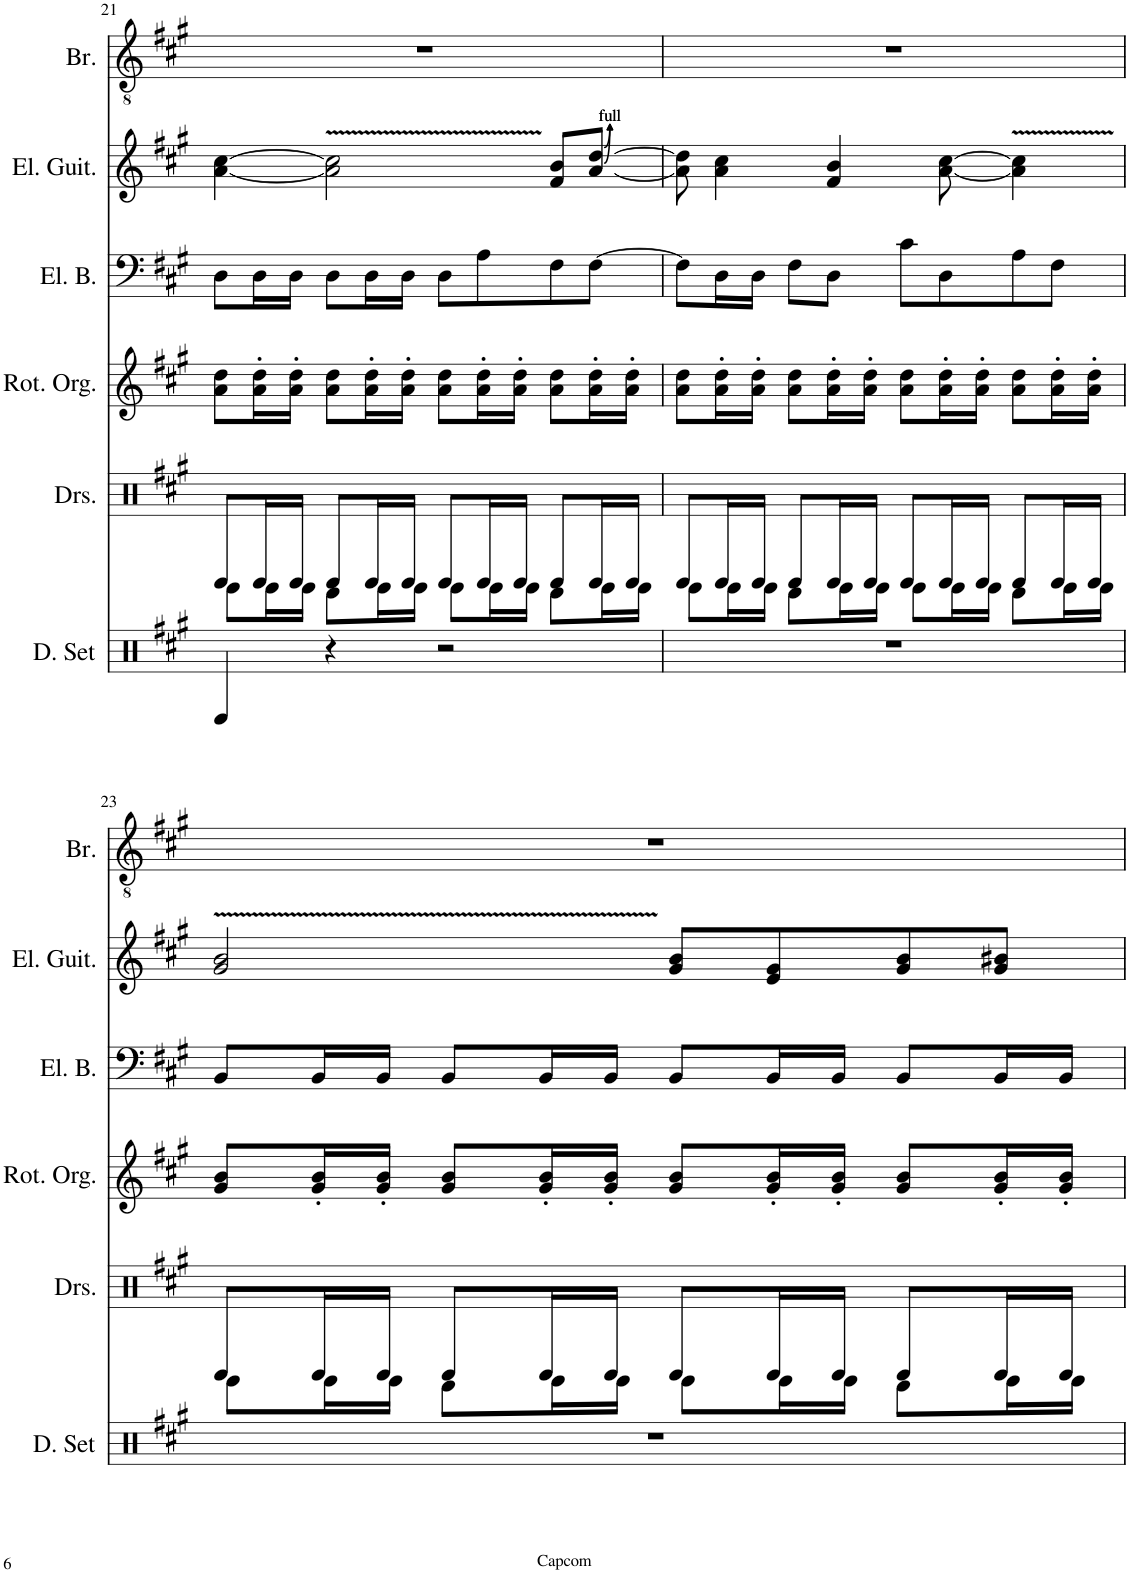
**kern	**kern	**kern	**kern	**kern	**kern
*part6	*part5	*part4	*part3	*part2	*part1
*staff6	*staff5	*staff4	*staff3	*staff2	*staff1
*I"ドラムセット	*I"ドラムセット	*I"ロータリーオルガン	*I"エレキベース	*I"エレキギター	*I"金管楽器
!!LO:PB:g=z
*clefX	*clefX	*clefG2	*clefF4	*clefG2	*clefGv2
*	*	*	*Trd7c12	*	*
*k[f#c#g#]	*k[f#c#g#]	*k[f#c#g#]	*k[f#c#g#]	*k[f#c#g#]	*k[f#c#g#]
*M4/4	*M4/4	*M4/4	*M4/4	*M4/4	*M4/4
=21	=21	=21	=21	=21	=21
*	*^	*	*	*	*
4Cn/	8FFn/L	8EE\L	8a\ 8dd\L	8D\L	[4a\ [4cc#\	1r
.	16FF/L	16EE\L	16a\' 16dd\'L	16D\L	.	.
.	16FF/JJ	16EE\JJ	16a\' 16dd\'JJ	16D\JJ	.	.
4r	8FF/L	8DD\L	8a\ 8dd\L	8D\L	2a\] 2cc#\]	.
.	16FF/L	16EE\L	16a\' 16dd\'L	16D\L	.	.
.	16FF/JJ	16EE\JJ	16a\' 16dd\'JJ	16D\JJ	.	.
2r	8FF/L	8EE\L	8a\ 8dd\L	8D\L	.	.
.	16FF/L	16EE\L	16a\' 16dd\'L	8A\	.	.
.	16FF/JJ	16EE\JJ	16a\' 16dd\'JJ	.	.	.
.	8FF/L	8DD\L	8a\ 8dd\L	8F#\	8f#/ 8b/L	.
.	16FF/L	16EE\L	16a\' 16dd\'L	[8F#\J	[8a/ [8dd/J	.
.	16FF/JJ	16EE\JJ	16a\' 16dd\'JJ	.	.	.
=22	=22	=22	=22	=22	=22	=22
1r	8FFn/L	8EE\L	8a\ 8dd\L	8F#\L]	8a\] 8dd\]	1r
.	16FF/L	16EE\L	16a\' 16dd\'L	16D\L	4a\ 4cc#\	.
.	16FF/JJ	16EE\JJ	16a\' 16dd\'JJ	16D\JJ	.	.
.	8FF/L	8DD\L	8a\ 8dd\L	8F#\L	.	.
.	16FF/L	16EE\L	16a\' 16dd\'L	8D\J	4f#/ 4b/	.
.	16FF/JJ	16EE\JJ	16a\' 16dd\'JJ	.	.	.
.	8FF/L	8EE\L	8a\ 8dd\L	8c#\L	.	.
.	16FF/L	16EE\L	16a\' 16dd\'L	8D\	[8a\ [8cc#\	.
.	16FF/JJ	16EE\JJ	16a\' 16dd\'JJ	.	.	.
.	8FF/L	8DD\L	8a\ 8dd\L	8A\	4a\] 4cc#\]	.
.	16FF/L	16EE\L	16a\' 16dd\'L	8F#\J	.	.
.	16FF/JJ	16EE\JJ	16a\' 16dd\'JJ	.	.	.
!!LO:LB:g=z
=23	=23	=23	=23	=23	=23	=23
1r	8FFn/L	8EE\L	8g#/ 8b/L	8BB/L	2g#/ 2b/	1r
.	16FF/L	16EE\L	16g#/' 16b/'L	16BB/L	.	.
.	16FF/JJ	16EE\JJ	16g#/' 16b/'JJ	16BB/JJ	.	.
.	8FF/L	8DD\L	8g#/ 8b/L	8BB/L	.	.
.	16FF/L	16EE\L	16g#/' 16b/'L	16BB/L	.	.
.	16FF/JJ	16EE\JJ	16g#/' 16b/'JJ	16BB/JJ	.	.
.	8FF/L	8EE\L	8g#/ 8b/L	8BB/L	8g#/ 8b/L	.
.	16FF/L	16EE\L	16g#/' 16b/'L	16BB/L	8e/ 8g#/	.
.	16FF/JJ	16EE\JJ	16g#/' 16b/'JJ	16BB/JJ	.	.
.	8FF/L	8DD\L	8g#/ 8b/L	8BB/L	8g#/ 8b/	.
.	16FF/L	16EE\L	16g#/' 16b/'L	16BB/L	8g#/ 8b#X/J	.
.	16FF/JJ	16EE\JJ	16g#/' 16b/'JJ	16BB/JJ	.	.
*	*v	*v	*	*	*	*
=	=	=	=	=	=
*-	*-	*-	*-	*-	*-
